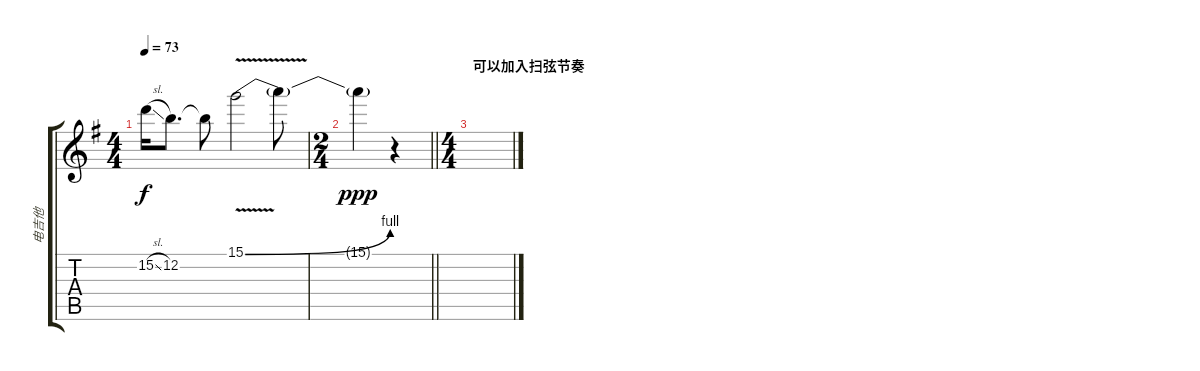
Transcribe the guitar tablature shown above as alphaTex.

\track ("电吉他" "电吉他") {instrument overdrivenguitar}
\staff {score tabs}
\tuning (E4 B3 G3 D3 A2 E2) {hide}
\ts (4 4)
\tempo 73
\clef g2
\ks g
15.2{sl}.16{dy f} 12.2.8{d} 12.2{t}.8 15.1{be (bend 0 0 60 4) v}.2 15.1{t}.8 |
\ts (2 4)
\barLineRight lightlight
15.1{t}.4{dy ppp} r.4 |
\ts (4 4)
\section ("" "可以加入扫弦节奏")
